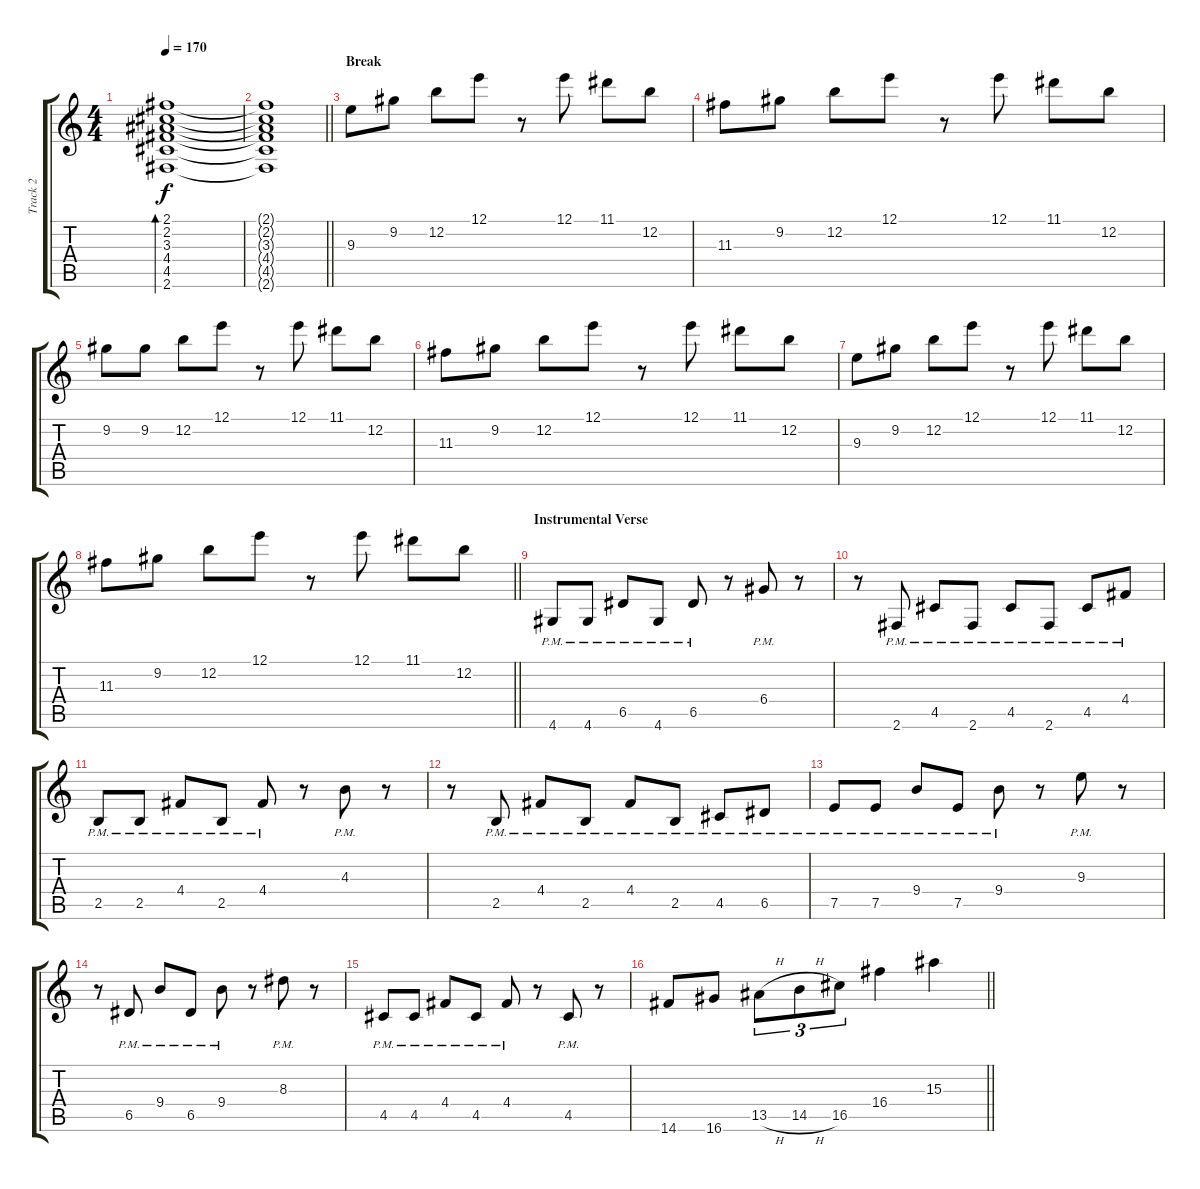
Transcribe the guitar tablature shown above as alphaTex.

\track ("Track 2" "Track 2") {instrument acousticguitarsteel}
\staff {score tabs}
\tuning (E4 B3 G3 D3 A2 E2) {hide}
\ts (4 4)
\tempo 170
\clef g2
\ks c
(2.1 2.2 3.3 4.4 4.5 2.6).1{bd 240 dy f} |
\barLineRight lightlight
(2.1{t} 2.2{t} 3.3{t} 4.4{t} 4.5{t} 2.6{t}).1 |
\section ("" "Break")
9.3.8 9.2.8 12.2.8 12.1.8 r.8 12.1.8 11.1.8 12.2.8 |
11.3.8 9.2.8 12.2.8 12.1.8 r.8 12.1.8 11.1.8 12.2.8 |
9.2.8 9.2.8 12.2.8 12.1.8 r.8 12.1.8 11.1.8 12.2.8 |
11.3.8 9.2.8 12.2.8 12.1.8 r.8 12.1.8 11.1.8 12.2.8 |
9.3.8 9.2.8 12.2.8 12.1.8 r.8 12.1.8 11.1.8 12.2.8 |
\barLineRight lightlight
11.3.8 9.2.8 12.2.8 12.1.8 r.8 12.1.8 11.1.8 12.2.8 |
\section ("" "Instrumental Verse")
4.6{pm}.8 4.6{pm}.8 6.5{pm}.8 4.6{pm}.8 6.5{pm}.8 r.8 6.4{pm}.8 r.8 |
r.8 2.6{pm}.8 4.5{pm}.8 2.6{pm}.8 4.5{pm}.8 2.6{pm}.8 4.5{pm}.8 4.4{pm}.8 |
2.5{pm}.8 2.5{pm}.8 4.4{pm}.8 2.5{pm}.8 4.4{pm}.8 r.8 4.3{pm}.8 r.8 |
r.8 2.5{pm}.8 4.4{pm}.8 2.5{pm}.8 4.4{pm}.8 2.5{pm}.8 4.5{pm}.8 6.5{pm}.8 |
7.5{pm}.8 7.5{pm}.8 9.4{pm}.8 7.5{pm}.8 9.4{pm}.8 r.8 9.3{pm}.8 r.8 |
r.8 6.5{pm}.8 9.4{pm}.8 6.5{pm}.8 9.4{pm}.8 r.8 8.3{pm}.8 r.8 |
4.5{pm}.8 4.5{pm}.8 4.4{pm}.8 4.5{pm}.8 4.4{pm}.8 r.8 4.5{pm}.8 r.8 |
\barLineRight lightlight
14.6.8 16.6.8 13.5{h}.8{tu (3 2)} 14.5{h}.8{tu (3 2)} 16.5.8{tu (3 2)} 16.4.4 15.3.4
